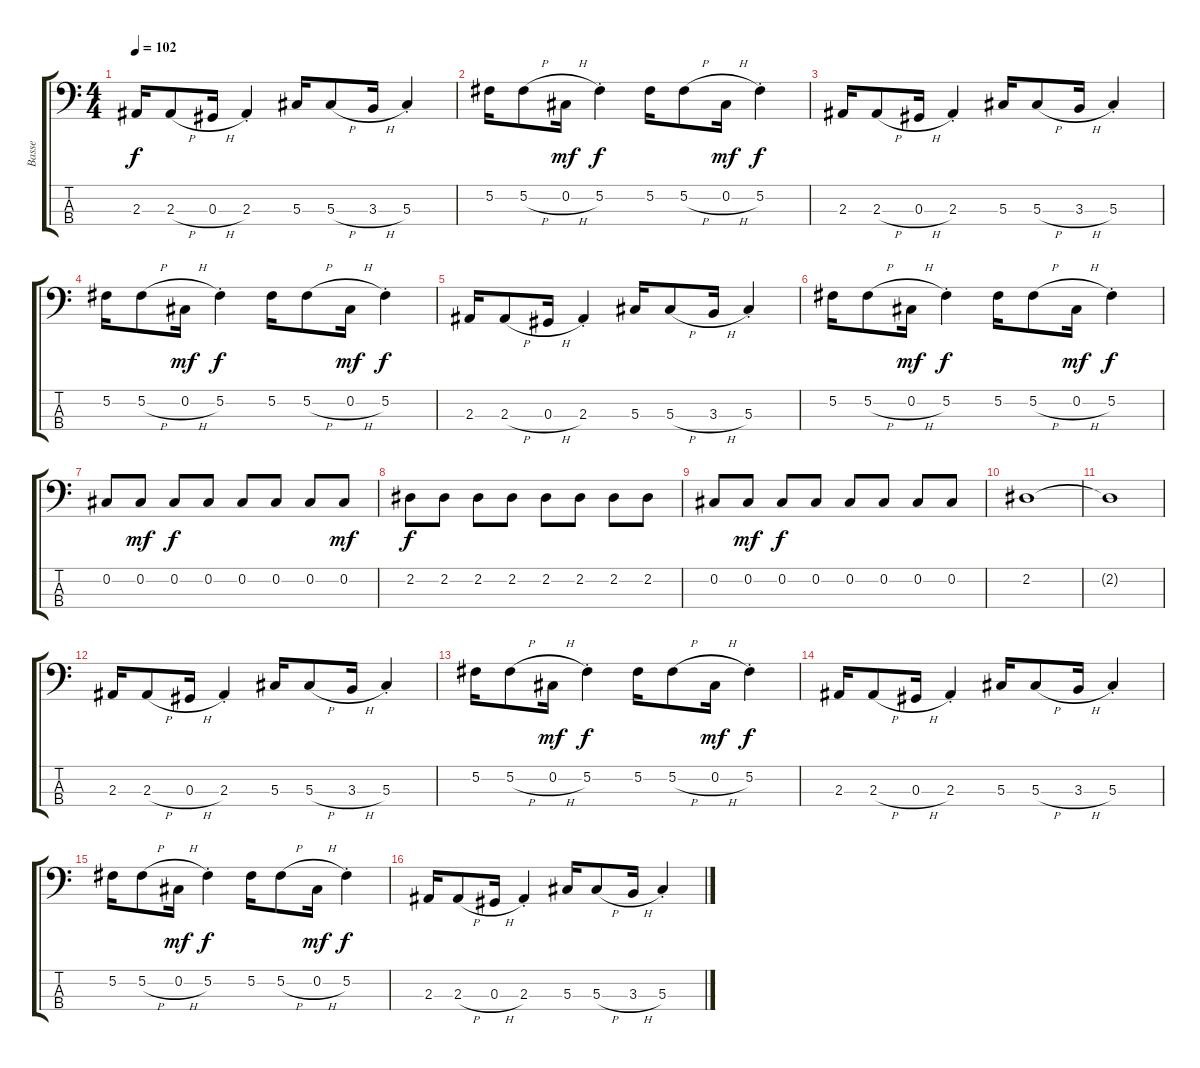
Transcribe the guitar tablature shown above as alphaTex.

\track ("Basse" "Basse") {instrument electricbassfinger}
\staff {score tabs}
\tuning (Gb2 Db2 Ab1 Eb1) {hide}
\ts (4 4)
\tempo 102
\clef f4
\ks c
2.3.16{dy f} 2.3{h}.8 0.3{h}.16 2.3{st}.4 5.3.16 5.3{h}.8 3.3{h}.16 5.3{st}.4 |
5.2.16 5.2{h}.8 0.2{h}.16{dy mf} 5.2{st}.4{dy f} 5.2.16 5.2{h}.8 0.2{h}.16{dy mf} 5.2{st}.4{dy f} |
2.3.16 2.3{h}.8 0.3{h}.16 2.3{st}.4 5.3.16 5.3{h}.8 3.3{h}.16 5.3{st}.4 |
5.2.16 5.2{h}.8 0.2{h}.16{dy mf} 5.2{st}.4{dy f} 5.2.16 5.2{h}.8 0.2{h}.16{dy mf} 5.2{st}.4{dy f} |
2.3.16 2.3{h}.8 0.3{h}.16 2.3{st}.4 5.3.16 5.3{h}.8 3.3{h}.16 5.3{st}.4 |
5.2.16 5.2{h}.8 0.2{h}.16{dy mf} 5.2{st}.4{dy f} 5.2.16 5.2{h}.8 0.2{h}.16{dy mf} 5.2{st}.4{dy f} |
0.2.8 0.2.8{dy mf} 0.2.8{dy f} 0.2.8 0.2.8 0.2.8 0.2.8 0.2.8{dy mf} |
2.2.8{dy f} 2.2.8 2.2.8 2.2.8 2.2.8 2.2.8 2.2.8 2.2.8 |
0.2.8 0.2.8{dy mf} 0.2.8{dy f} 0.2.8 0.2.8 0.2.8 0.2.8 0.2.8 |
2.2.1 |
2.2{t}.1 |
2.3.16 2.3{h}.8 0.3{h}.16 2.3{st}.4 5.3.16 5.3{h}.8 3.3{h}.16 5.3{st}.4 |
5.2.16 5.2{h}.8 0.2{h}.16{dy mf} 5.2{st}.4{dy f} 5.2.16 5.2{h}.8 0.2{h}.16{dy mf} 5.2{st}.4{dy f} |
2.3.16 2.3{h}.8 0.3{h}.16 2.3{st}.4 5.3.16 5.3{h}.8 3.3{h}.16 5.3{st}.4 |
5.2.16 5.2{h}.8 0.2{h}.16{dy mf} 5.2{st}.4{dy f} 5.2.16 5.2{h}.8 0.2{h}.16{dy mf} 5.2{st}.4{dy f} |
2.3.16 2.3{h}.8 0.3{h}.16 2.3{st}.4 5.3.16 5.3{h}.8 3.3{h}.16 5.3{st}.4
